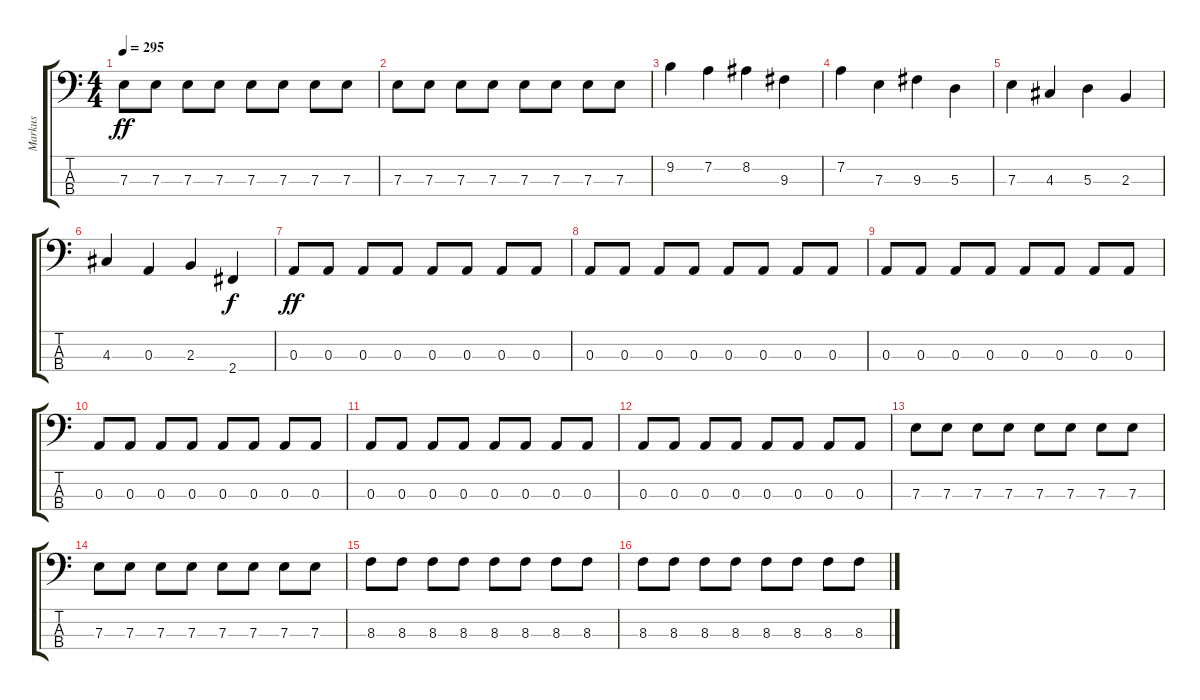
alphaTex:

\track ("Markus" "Markus") {instrument electricbassfinger}
\staff {score tabs}
\tuning (G2 D2 A1 E1) {hide}
\ts (4 4)
\tempo 295
\clef f4
\ks c
7.3.8{dy ff} 7.3.8 7.3.8 7.3.8 7.3.8 7.3.8 7.3.8 7.3.8 |
7.3.8 7.3.8 7.3.8 7.3.8 7.3.8 7.3.8 7.3.8 7.3.8 |
9.2.4 7.2.4 8.2.4 9.3.4 |
7.2.4 7.3.4 9.3.4 5.3.4 |
7.3.4 4.3.4 5.3.4 2.3.4 |
4.3.4 0.3.4 2.3.4 2.4.4{dy f} |
0.3.8{dy ff} 0.3.8 0.3.8 0.3.8 0.3.8 0.3.8 0.3.8 0.3.8 |
0.3.8 0.3.8 0.3.8 0.3.8 0.3.8 0.3.8 0.3.8 0.3.8 |
0.3.8 0.3.8 0.3.8 0.3.8 0.3.8 0.3.8 0.3.8 0.3.8 |
0.3.8 0.3.8 0.3.8 0.3.8 0.3.8 0.3.8 0.3.8 0.3.8 |
0.3.8 0.3.8 0.3.8 0.3.8 0.3.8 0.3.8 0.3.8 0.3.8 |
0.3.8 0.3.8 0.3.8 0.3.8 0.3.8 0.3.8 0.3.8 0.3.8 |
7.3.8 7.3.8 7.3.8 7.3.8 7.3.8 7.3.8 7.3.8 7.3.8 |
7.3.8 7.3.8 7.3.8 7.3.8 7.3.8 7.3.8 7.3.8 7.3.8 |
8.3.8 8.3.8 8.3.8 8.3.8 8.3.8 8.3.8 8.3.8 8.3.8 |
8.3.8 8.3.8 8.3.8 8.3.8 8.3.8 8.3.8 8.3.8 8.3.8
